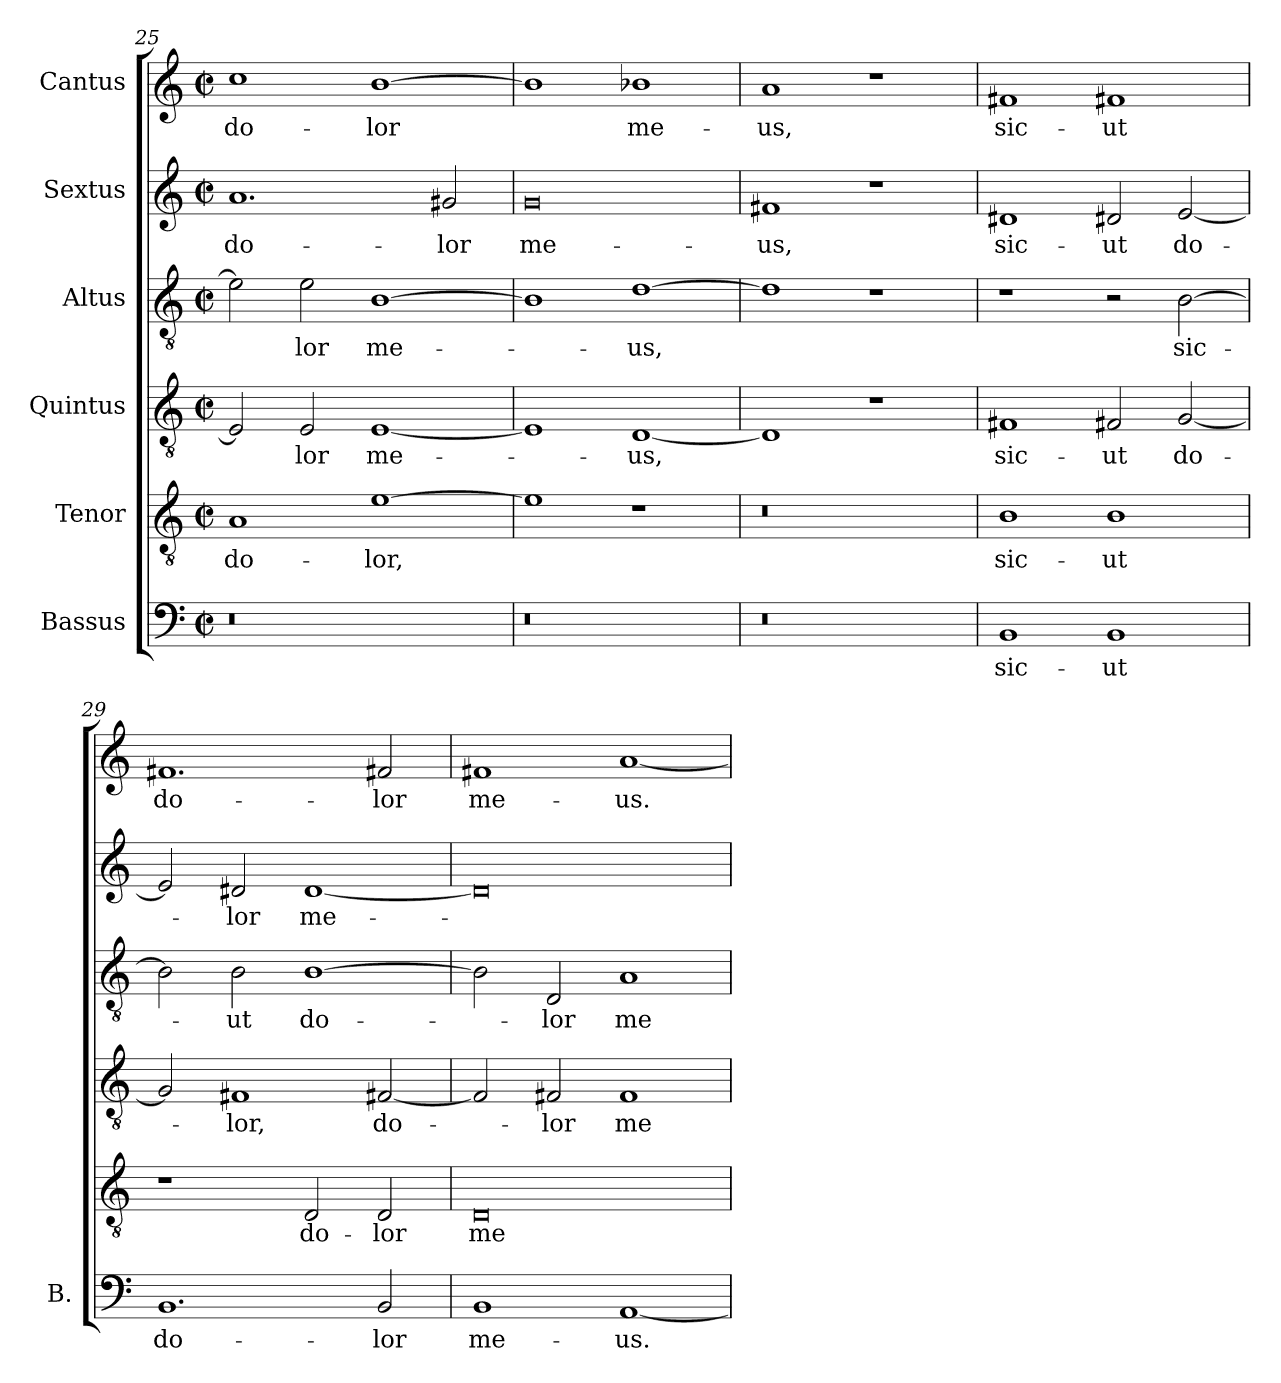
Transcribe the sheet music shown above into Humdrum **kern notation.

**kern	**text	**kern	**text	**kern	**text	**kern	**text	**kern	**text	**kern	**text
*part6	*part6	*part5	*part5	*part4	*part4	*part3	*part3	*part2	*part2	*part1	*part1
*staff6	*staff6	*staff5	*staff5	*staff4	*staff4	*staff3	*staff3	*staff2	*staff2	*staff1	*staff1
*I"Bassus	*	*I"Tenor	*	*I"Quintus	*	*I"Altus	*	*I"Sextus	*	*I"Cantus	*
*I'B.	*	*	*	*	*	*	*	*	*	*	*
*clefF4	*	*clefGv2	*	*clefGv2	*	*clefGv2	*	*clefG2	*	*clefG2	*
*k[]	*	*k[]	*	*k[]	*	*k[]	*	*k[]	*	*k[]	*
*C:	*	*C:	*	*C:	*	*C:	*	*C:	*	*C:	*
*M2/2	*	*M2/2	*	*M2/2	*	*M2/2	*	*M2/2	*	*M2/2	*
*met(c|)	*	*met(c|)	*	*met(c|)	*	*met(c|)	*	*met(c|)	*	*met(c|)	*
=25	=25	=25	=25	=25	=25	=25	=25	=25	=25	=25	=25
!LO:N:vis=0	!	!	!	!	!	!	!	!	!	!	!
1r	.	1A/	do-	2E/]	.	2e\]	.	1.a/	do-	1cc\	do-
.	.	.	.	2E/	-lor	2e\	-lor	.	.	.	.
1ryy	.	[1e\	-lor,	[1E/	me-	[1B\	me-	.	.	[1b\	-lor
.	.	.	.	.	.	.	.	2g#X/	-lor	.	.
=26	=26	=26	=26	=26	=26	=26	=26	=26	=26	=26	=26
!LO:N:vis=0	!	!	!	!	!	!	!	!	!	!	!
1r	.	1e\]	.	1E/]	.	1B\]	.	0g/	me-	1b\]	.
1ryy	.	1r	.	[1D/	-us,	[1d\	-us,	.	.	1b-X\	me-
=27	=27	=27	=27	=27	=27	=27	=27	=27	=27	=27	=27
!LO:N:vis=0	!	!LO:N:vis=0	!	!	!	!	!	!	!	!	!
1r	.	1r	.	1D/]	.	1d\]	.	1f#X/	-us,	1a/	-us,
1ryy	.	1ryy	.	1r	.	1r	.	1r	.	1r	.
=28	=28	=28	=28	=28	=28	=28	=28	=28	=28	=28	=28
1BB/	sic-	1B\	sic-	1F#X/	sic-	1r	.	1d#X/	sic-	1f#X/	sic-
1BB/	-ut	1B\	-ut	2F#X/	-ut	2r	.	2d#X/	-ut	1f#X/	-ut
.	.	.	.	[2G/	do-	[2B\	sic-	[2e/	do-	.	.
=29	=29	=29	=29	=29	=29	=29	=29	=29	=29	=29	=29
1.BB/	do-	1r	.	2G/]	.	2B\]	.	2e/]	.	1.f#X/	do-
.	.	.	.	1F#X/	-lor,	2B\	-ut	2d#X/	-lor	.	.
.	.	2D/	do-	.	.	[1B\	do-	[1d#/	me-	.	.
2BB/	-lor	2D/	-lor	[2F#X/	do-	.	.	.	.	2f#X/	-lor
=30	=30	=30	=30	=30	=30	=30	=30	=30	=30	=30	=30
1BB/	me-	0D/	me-	2F#/]	.	2B\]	.	0d#/]	.	1f#X/	me-
.	.	.	.	2F#X/	-lor	2D/	-lor	.	.	.	.
[1AA/	-us.	.	.	1F#/	me-	1A/	me-	.	.	[1a/	-us.
=	=	=	=	=	=	=	=	=	=	=	=
*-	*-	*-	*-	*-	*-	*-	*-	*-	*-	*-	*-
